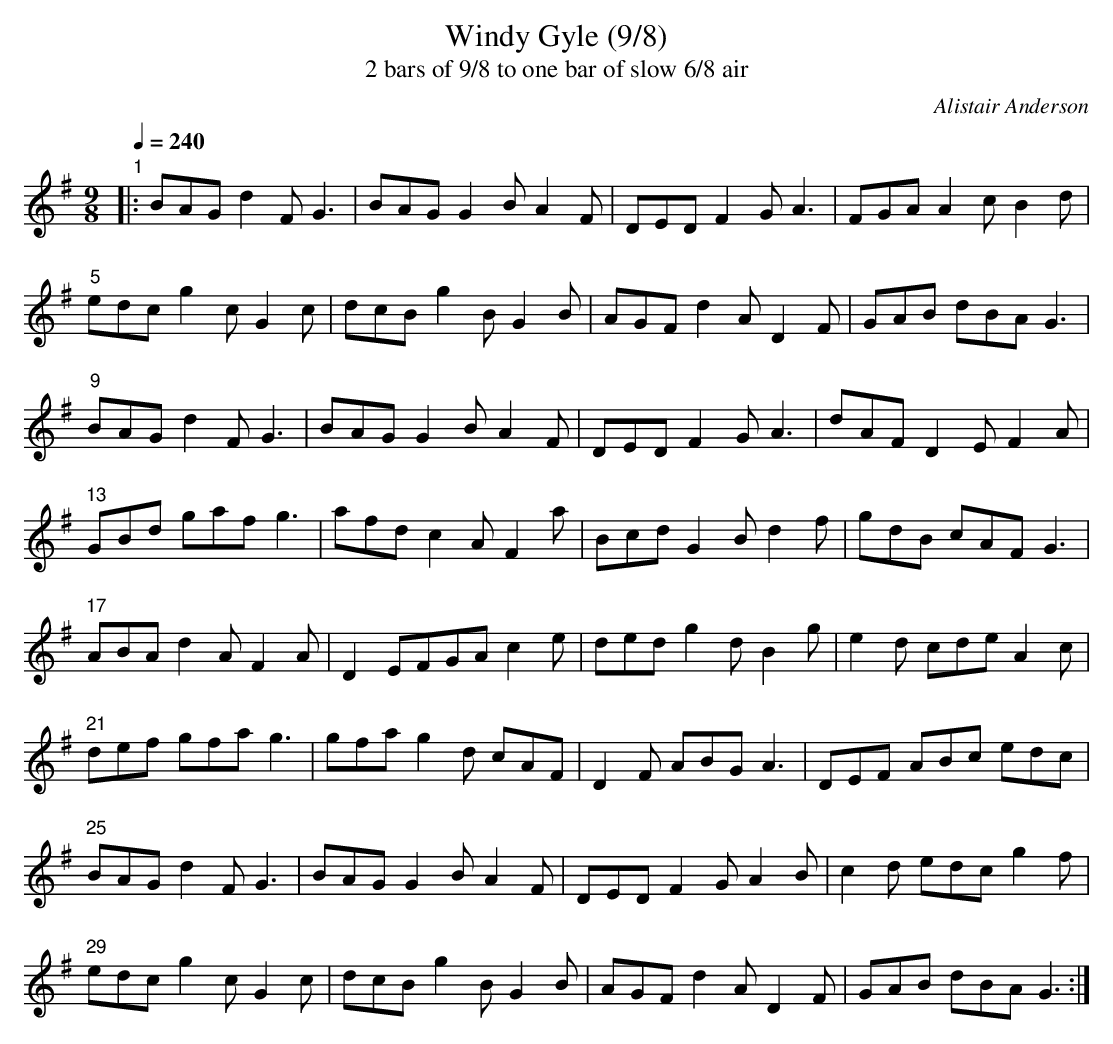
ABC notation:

X:1
T:Windy Gyle (9/8)
T:2 bars of 9/8 to one bar of slow 6/8 air
C:Alistair Anderson
Q:1/4=240
L:1/8
M:9/8
K:G
"1" |:BAG d2 F G3 |BAG G2 BA2 F | DED F2 G A3 | FGA A2 c B2 d |
"5" edc g2 c G2 c | dcB g2 B G2 B | AGF d2 A D2 F | GAB dBA G3 |
"9" BAG d2 F G3 | BAG G2 B A2 F | DED F2 G A3 | dAF D2 E F2 A |
"13" GBd gaf g3 |afd c2 A F2 a | Bcd G2 B d2 f | gdB cAF G3 |
"17" ABA d2 A F2 A | D2 EFGA c2 e | ded g2 d B2 g | e2 d cde A2 c |
"21" def gfa g3 | gfa g2 d cAF | D2 F ABG A3 | DEF ABc edc |
"25" BAG d2 F G3 |BAG G2 BA2 F | DED F2 G A2 B | c2 d edc g2 f |
"29" edc g2 c G2 c | dcB g2 B G2 B | AGF d2 A D2 F | GAB dBA G3 :|
